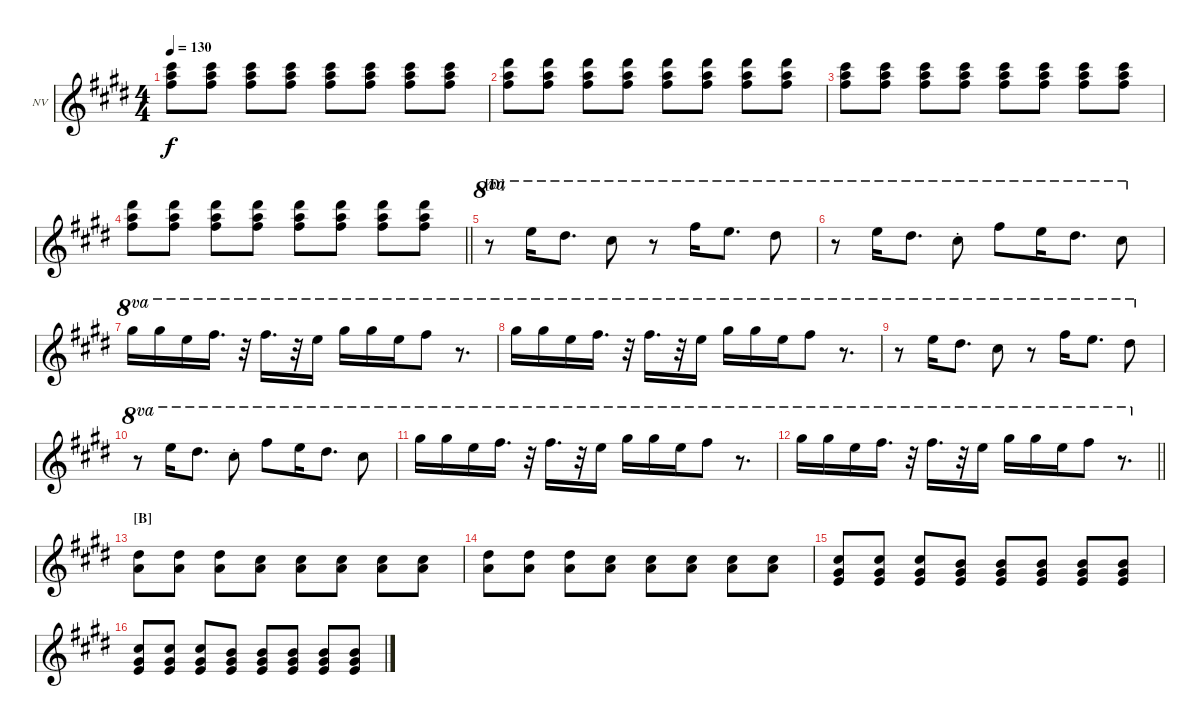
\bracketExtendMode groupsimilarinstruments
\firstSystemTrackNameOrientation horizontal
\otherSystemsTrackNameOrientation horizontal
\track ("Nick Valensi" "NV") {instrument overdrivenguitar}
\staff {score}
\tuning (E4 B3 G3 D3 A2 E2)
\ts (4 4)
\tempo 130
\clef g2
\ks e
(9.1 10.2 11.3).8{dy f} (9.1 10.2 11.3).8 (9.1 10.2 11.3).8 (9.1 10.2 11.3).8 (9.1 10.2 11.3).8 (9.1 10.2 11.3).8 (9.1 10.2 11.3).8 (9.1 10.2 11.3).8 |
(11.1 10.2 11.3).8 (11.1 10.2 11.3).8 (11.1 10.2 11.3).8 (11.1 10.2 11.3).8 (11.1 10.2 11.3).8 (11.1 10.2 11.3).8 (11.1 10.2 11.3).8 (10.2 11.1 11.3).8 |
(9.1 10.2 11.3).8 (9.1 10.2 11.3).8 (9.1 10.2 11.3).8 (9.1 10.2 11.3).8 (9.1 10.2 11.3).8 (9.1 10.2 11.3).8 (9.1 10.2 11.3).8 (9.1 10.2 11.3).8 |
\barLineRight lightlight
(11.1 10.2 11.3).8 (11.1 10.2 11.3).8 (11.1 10.2 11.3).8 (11.1 10.2 11.3).8 (11.1 10.2 11.3).8 (11.1 10.2 11.3).8 (11.1 10.2 11.3).8 (11.1 10.2 11.3).8 |
\section ("D" "")
r.8{ot 8va} 12.1.16{ot 8va} 11.1.8{d ot 8va} 9.1.8{ot 8va} r.8{ot 8va} 14.1.16{ot 8va} 12.1.8{d ot 8va} 11.1.8{ot 8va} |
r.8{ot 8va} 12.1.16{ot 8va} 11.1.8{d ot 8va} 9.1{st}.8{ot 8va} 14.1.8{ot 8va} 12.1.16{ot 8va} 11.1.8{d ot 8va} 9.1.8{ot 8va} |
16.1.16{ot 8va} 16.1.16{ot 8va} 12.1.16{ot 8va} 14.1.16{d ot 8va} r.32{ot 8va} 14.1.16{d ot 8va} r.32{ot 8va} 12.1.16{ot 8va} 16.1.16{ot 8va} 16.1.16{ot 8va} 12.1.16{ot 8va} 14.1.8{ot 8va} r.8{d ot 8va} |
16.1.16{ot 8va} 16.1.16{ot 8va} 12.1.16{ot 8va} 14.1.16{d ot 8va} r.32{ot 8va} 14.1.16{d ot 8va} r.32{ot 8va} 12.1.16{ot 8va} 16.1.16{ot 8va} 16.1.16{ot 8va} 12.1.16{ot 8va} 14.1.8{ot 8va} r.8{d ot 8va} |
r.8{ot 8va} 12.1.16{ot 8va} 11.1.8{d ot 8va} 9.1.8{ot 8va} r.8{ot 8va} 14.1.16{ot 8va} 12.1.8{d ot 8va} 11.1.8{ot 8va} |
r.8{ot 8va} 12.1.16{ot 8va} 11.1.8{d ot 8va} 9.1{st}.8{ot 8va} 14.1.8{ot 8va} 12.1.16{ot 8va} 11.1.8{d ot 8va} 9.1.8{ot 8va} |
16.1.16{ot 8va} 16.1.16{ot 8va} 12.1.16{ot 8va} 14.1.16{d ot 8va} r.32{ot 8va} 14.1.16{d ot 8va} r.32{ot 8va} 12.1.16{ot 8va} 16.1.16{ot 8va} 16.1.16{ot 8va} 12.1.16{ot 8va} 14.1.8{ot 8va} r.8{d ot 8va} |
\barLineRight lightlight
16.1.16{ot 8va} 16.1.16{ot 8va} 12.1.16{ot 8va} 14.1.16{d ot 8va} r.32{ot 8va} 14.1.16{d ot 8va} r.32{ot 8va} 12.1.16{ot 8va} 16.1.16{ot 8va} 16.1.16{ot 8va} 12.1.16{ot 8va} 14.1.8{ot 8va} r.8{d ot 8va} |
\section ("B" "")
(13.4 12.5).8 (13.4 12.5).8 (13.4 12.5).8 (11.4 12.5).8 (11.4 12.5).8 (11.4 12.5).8 (11.4 12.5).8 (11.4 12.5).8 |
(13.4 12.5).8 (13.4 12.5).8 (13.4 12.5).8 (11.4 12.5).8 (11.4 12.5).8 (11.4 12.5).8 (11.4 12.5).8 (11.4 12.5).8 |
(11.4 11.5 12.6).8 (11.4 11.5 12.6).8 (11.4 11.5 12.6).8 (9.4 11.5 12.6).8 (9.4 11.5 12.6).8 (9.4 11.5 12.6).8 (9.4 11.5 12.6).8 (9.4 11.5 12.6).8 |
(11.4 11.5 12.6).8 (11.4 11.5 12.6).8 (11.4 11.5 12.6).8 (9.4 11.5 12.6).8 (9.4 11.5 12.6).8 (9.4 11.5 12.6).8 (9.4 11.5 12.6).8 (9.4 11.5 12.6).8
